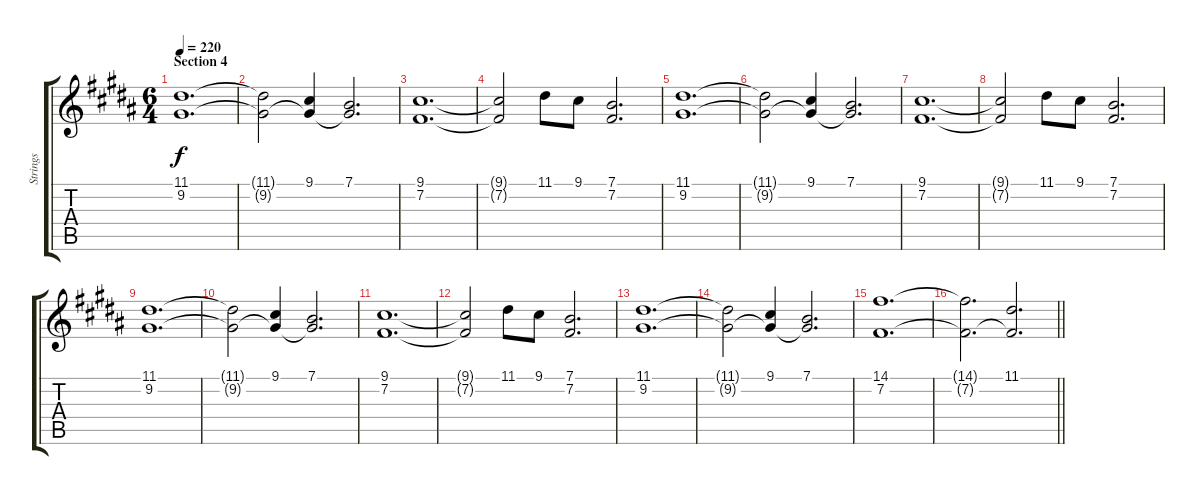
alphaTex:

\track ("Strings" "Strings") {instrument stringensemble1}
\staff {score tabs}
\tuning (E4 B3 G3 D3 A2 E2) {hide}
\ts (6 4)
\section ("" "Section 4")
\tempo 220
\clef g2
\ks g#minor
(11.1 9.2).1{d dy f} |
(11.1{t} 9.2{t}).2 (9.1 9.2{t}).4 (7.1 9.2{t}).2{d} |
(9.1 7.2).1{d} |
(9.1{t} 7.2{t}).2 11.1.8 9.1.8 (7.1 7.2).2{d} |
(11.1 9.2).1{d} |
(11.1{t} 9.2{t}).2 (9.1 9.2{t}).4 (7.1 9.2{t}).2{d} |
(9.1 7.2).1{d} |
(9.1{t} 7.2{t}).2 11.1.8 9.1.8 (7.1 7.2).2{d} |
(11.1 9.2).1{d} |
(11.1{t} 9.2{t}).2 (9.1 9.2{t}).4 (7.1 9.2{t}).2{d} |
(9.1 7.2).1{d} |
(9.1{t} 7.2{t}).2 11.1.8 9.1.8 (7.1 7.2).2{d} |
(11.1 9.2).1{d} |
(11.1{t} 9.2{t}).2 (9.1 9.2{t}).4 (7.1 9.2{t}).2{d} |
(14.1 7.2).1{d} |
\barLineRight lightlight
(14.1{t} 7.2{t}).2{d} (11.1 7.2{t}).2{d}
